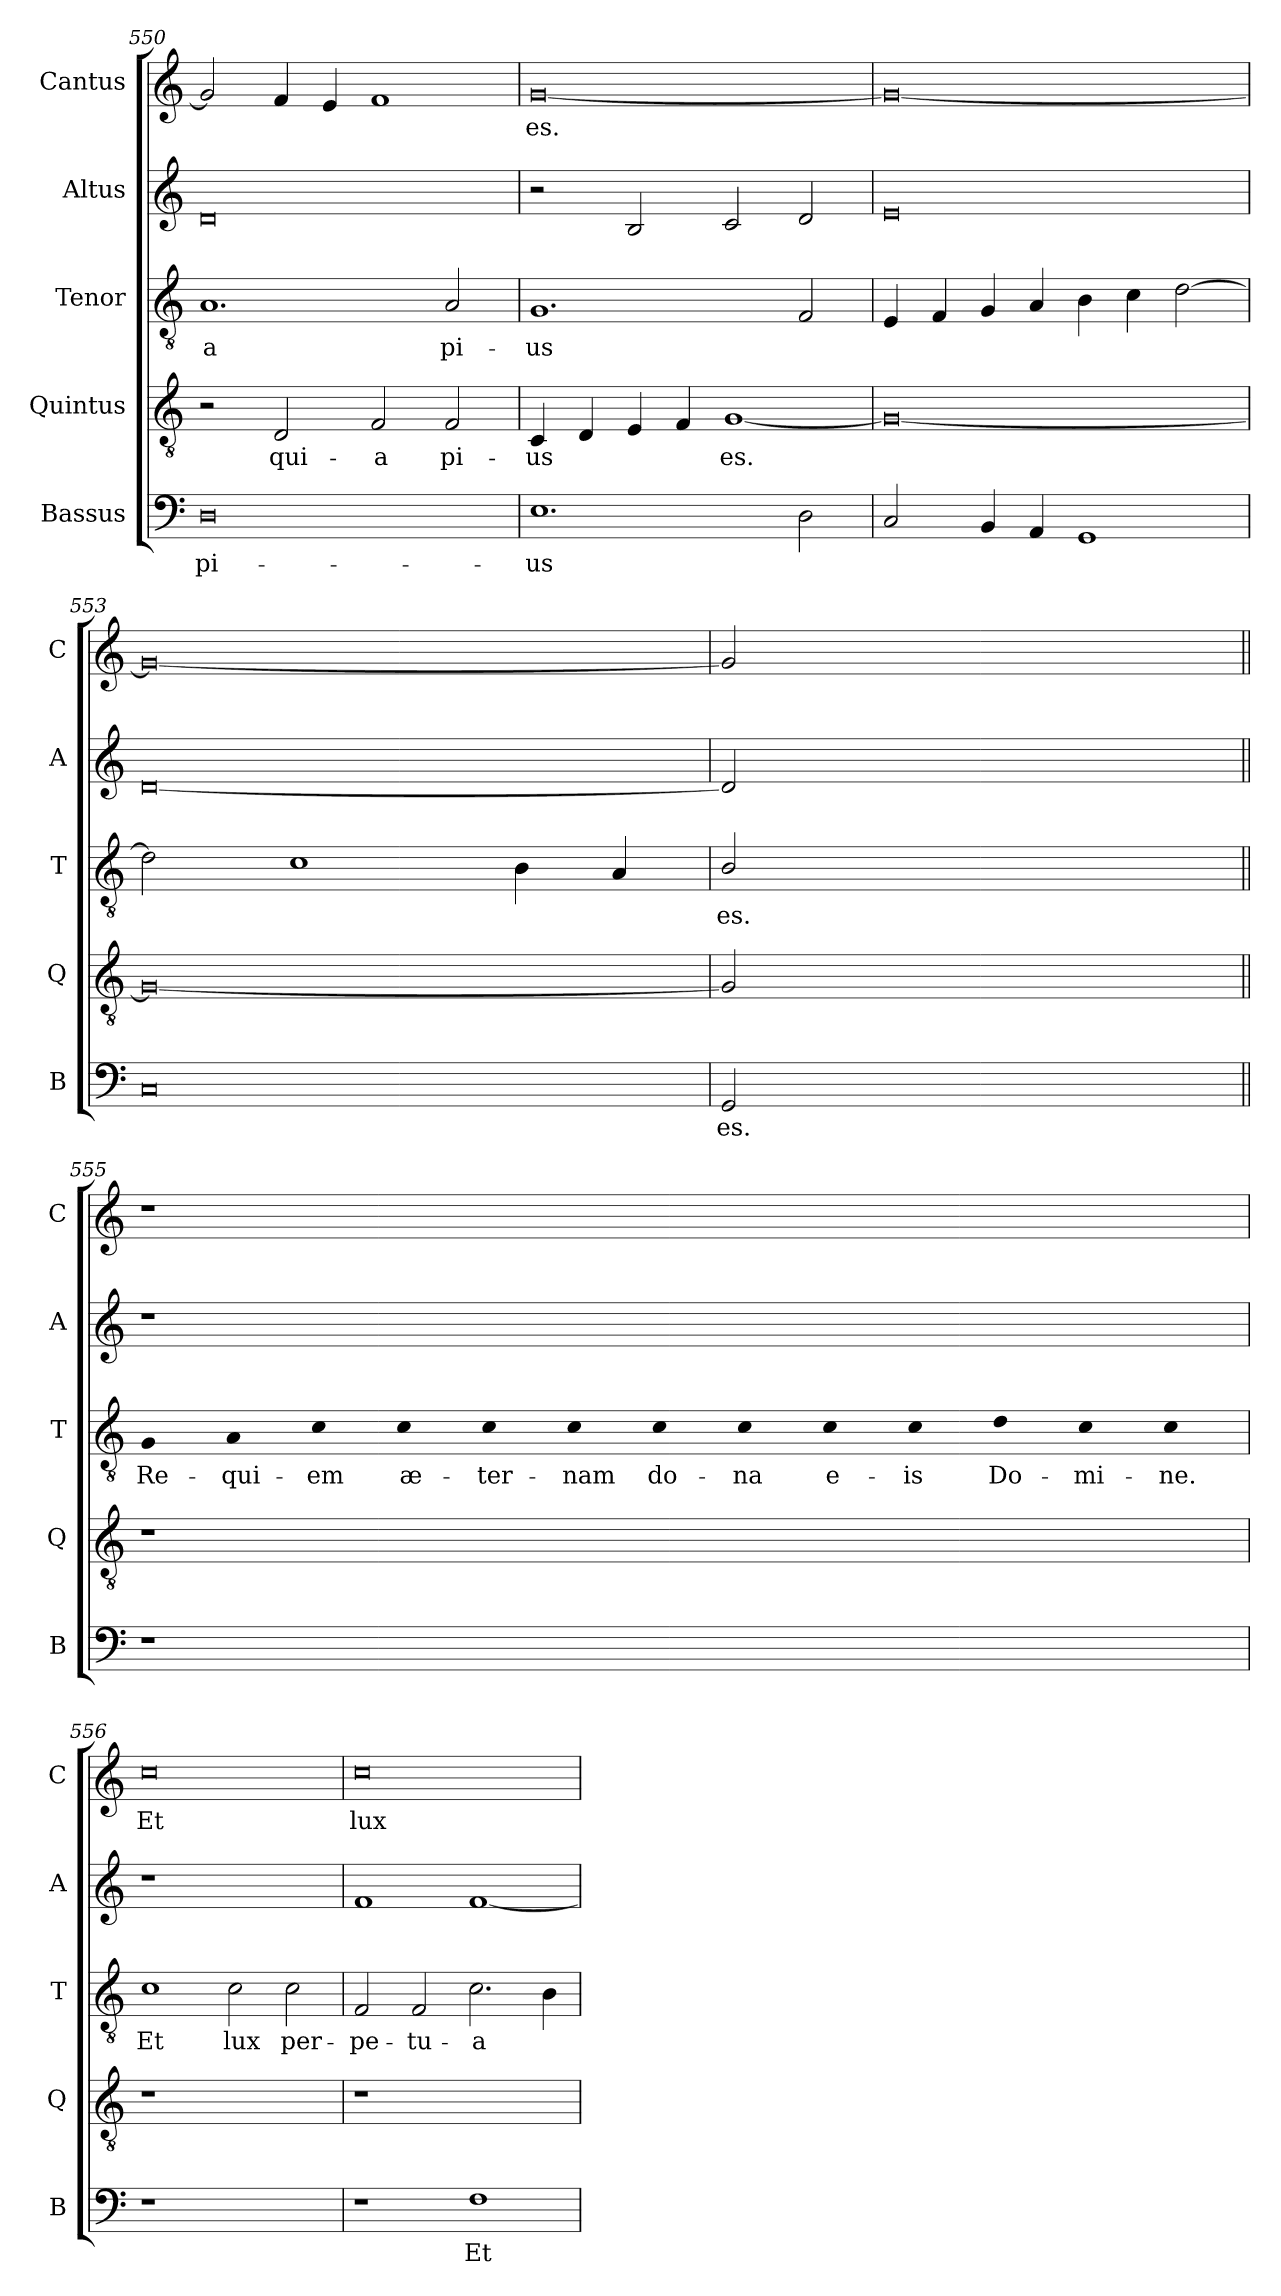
**kern	**text	**kern	**text	**kern	**text	**kern	**kern	**text
*part5	*part5	*part4	*part4	*part3	*part3	*part2	*part1	*part1
*staff5	*staff5	*staff4	*staff4	*staff3	*staff3	*staff2	*staff1	*staff1
*I"Bassus	*	*I"Quintus	*	*I"Tenor	*	*I"Altus	*I"Cantus	*
*I'B	*	*I'Q	*	*I'T	*	*I'A	*I'C	*
*clefF4	*	*clefGv2	*	*clefGv2	*	*clefG2	*clefG2	*
*k[]	*	*k[]	*	*k[]	*	*k[]	*k[]	*
*C:	*	*C:	*	*C:	*	*C:	*C:	*
=550	=550	=550	=550	=550	=550	=550	=550	=550
!	!LO:LY:b	!	!	!	!LO:LY:b	!	!	!
0D	pi-	2r	.	1.A	-a	0d	2g/]	.
!	!	!	!LO:LY:b	!	!	!	!	!
.	.	2D/	qui-	.	.	.	4f/	.
.	.	.	.	.	.	.	4e/	.
!	!	!	!LO:LY:b	!	!	!	!	!
.	.	2F/	-a	.	.	.	1f	.
!	!	!	!LO:LY:b	!	!LO:LY:b	!	!	!
.	.	2F/	pi-	2A/	pi-	.	.	.
=551	=551	=551	=551	=551	=551	=551	=551	=551
!	!LO:LY:b	!	!LO:LY:b	!	!LO:LY:b	!	!	!LO:LY:b
1.E	-us	4C/	-us	1.G	-us	2r	[0g	es.
.	.	4D/	.	.	.	.	.	.
.	.	4E/	.	.	.	2B/	.	.
.	.	4F/	.	.	.	.	.	.
!	!	!	!LO:LY:b	!	!	!	!	!
.	.	[1G	es.	.	.	2c/	.	.
2D\	.	.	.	2F/	.	2d/	.	.
=552	=552	=552	=552	=552	=552	=552	=552	=552
2C/	.	0G_	.	4E/	.	0e	0g_	.
.	.	.	.	4F/	.	.	.	.
4BB/	.	.	.	4G/	.	.	.	.
4AA/	.	.	.	4A/	.	.	.	.
1GG	.	.	.	4B\	.	.	.	.
.	.	.	.	4c\	.	.	.	.
.	.	.	.	[2d\	.	.	.	.
=553	=553	=553	=553	=553	=553	=553	=553	=553
0C	.	0G_	.	2d\]	.	[0d	0g_	.
.	.	.	.	1c	.	.	.	.
.	.	.	.	4B\	.	.	.	.
.	.	.	.	4A/	.	.	.	.
=554	=554	=554	=554	=554	=554	=554	=554	=554
!	!LO:LY:b	!	!	!	!LO:LY:b	!	!	!
2GG/	es.	2G/]	.	2B/	es.	2d/]	2g/]	.
2ryy	.	2ryy	.	2ryy	.	2ryy	2ryy	.
1ryy	.	1ryy	.	1ryy	.	1ryy	1ryy	.
!!LO:PB:g=z
=555||	=555||	=555||	=555||	=555||	=555||	=555||	=555||	=555||
!	!	!	!	!LO:N:head=solid	!LO:LY:b	!	!	!
1r	.	1r	.	1G	Re-	1r	1r	.
!	!	!	!	!LO:N:head=solid	!LO:LY:b	!	!	!
000.ryy	.	000.ryy	.	1A	-qui-	000.ryy	000.ryy	.
!	!	!	!	!LO:N:head=solid	!LO:LY:b	!	!	!
.	.	.	.	1c	-em	.	.	.
!	!	!	!	!LO:N:head=solid	!LO:LY:b	!	!	!
.	.	.	.	1c	æ-	.	.	.
!	!	!	!	!LO:N:head=solid	!LO:LY:b	!	!	!
.	.	.	.	1c	-ter-	.	.	.
!	!	!	!	!LO:N:head=solid	!LO:LY:b	!	!	!
.	.	.	.	1c	-nam	.	.	.
!	!	!	!	!LO:N:head=solid	!LO:LY:b	!	!	!
.	.	.	.	1c	do-	.	.	.
!	!	!	!	!LO:N:head=solid	!LO:LY:b	!	!	!
.	.	.	.	1c	-na	.	.	.
!	!	!	!	!LO:N:head=solid	!LO:LY:b	!	!	!
.	.	.	.	1c	e-	.	.	.
!	!	!	!	!LO:N:head=solid	!LO:LY:b	!	!	!
.	.	.	.	1c	-is	.	.	.
!	!	!	!	!LO:N:head=solid	!LO:LY:b	!	!	!
.	.	.	.	1d	Do-	.	.	.
!	!	!	!	!LO:N:head=solid	!LO:LY:b	!	!	!
.	.	.	.	1c	-mi-	.	.	.
!	!	!	!	!LO:N:head=solid	!LO:LY:b	!	!	!
.	.	.	.	1c	-ne.	.	.	.
!!LO:LB:g=z
=556	=556	=556	=556	=556	=556	=556	=556	=556
!	!	!	!	!	!LO:LY:b	!	!	!LO:LY:b
1r	.	1r	.	1c	Et	1r	0cc	Et
!	!	!	!	!	!LO:LY:b	!	!	!
1ryy	.	1ryy	.	2c\	lux	1ryy	.	.
!	!	!	!	!	!LO:LY:b	!	!	!
.	.	.	.	2c\	per-	.	.	.
=557	=557	=557	=557	=557	=557	=557	=557	=557
!	!	!	!	!	!LO:LY:b	!	!	!LO:LY:b
1r	.	1r	.	2F/	-pe-	1f	0cc	lux
!	!	!	!	!	!LO:LY:b	!	!	!
.	.	.	.	2F/	-tu-	.	.	.
!	!LO:LY:b	!	!	!	!LO:LY:b	!	!	!
1F	Et	1ryy	.	2.c\	-a	[1f	.	.
.	.	.	.	4B\	.	.	.	.
=	=	=	=	=	=	=	=	=
*-	*-	*-	*-	*-	*-	*-	*-	*-
